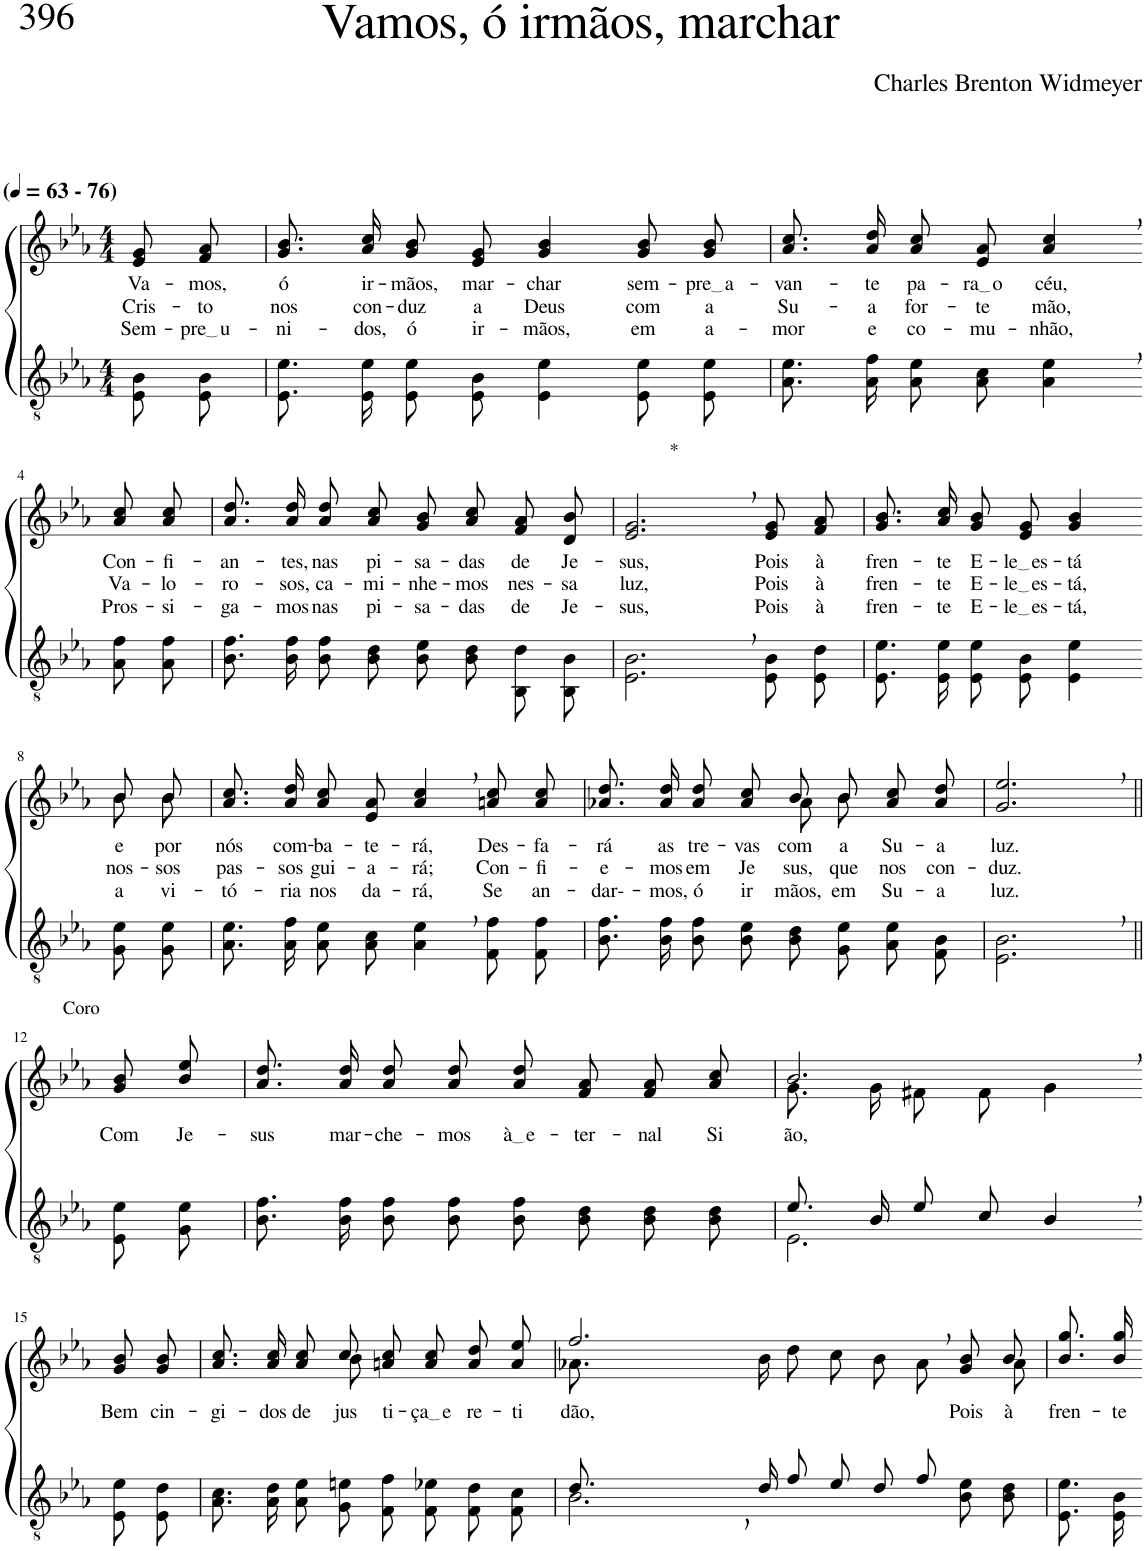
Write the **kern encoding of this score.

**kern	**kern	**text	**text	**text
*part2	*part1	*part1	*part1	*part1
*staff2	*staff1	*staff1	*staff1	*staff1
*I"Parte III e IV	*I"Parte I e II	*	*	*
*clefGv2	*clefG2	*	*	*
*Trd3c5	*Trd3c5	*	*	*
*k[b-e-a-]	*k[b-e-a-]	*	*	*
*M4/4	*M4/4	*	*	*
*MM63	*MM63	*	*	*
=1	=1	=1	=1	=1
!	!LO:TX:a:B:t=(	!	!	!
!	!LO:TX:a:B:t=- 76)	!	!	!
!	!	!LO:LY:b	!LO:LY:b	!LO:LY:b
8E-/ 8B-/L	8e-/ 8g/L	Va-	Cris-	Sem-
!	!	!LO:LY:b	!LO:LY:b	!LO:LY:b
8E-/ 8B-/J	8f/ 8a-/J	-mos,	-to	pre u
=2	=2	=2	=2	=2
!	!	!LO:LY:b	!LO:LY:b	!LO:LY:b
8.E-/ 8.e-/L	8.g/ 8.b-/L	ó	nos	-ni-
!	!	!LO:LY:b	!LO:LY:b	!LO:LY:b
16E-/ 16e-/Jk	16a-/ 16cc/Jk	ir-	con-	-dos,
!	!	!LO:LY:b	!LO:LY:b	!LO:LY:b
8E-/ 8e-/L	8g/ 8b-/L	-mãos,	-duz	ó
!	!	!LO:LY:b	!LO:LY:b	!LO:LY:b
8E-/ 8B-/J	8e-/ 8g/J	mar-	a	ir-
!	!	!LO:LY:b	!LO:LY:b	!LO:LY:b
4E-\ 4e-\	4g/ 4b-/	-char	Deus	-mãos,
!	!	!LO:LY:b	!LO:LY:b	!LO:LY:b
8E-/ 8e-/L	8g/ 8b-/L	sem-	com	em
!	!	!LO:LY:b	!LO:LY:b	!LO:LY:b
8E-/ 8e-/J	8g/ 8b-/J	pre a	a	a-
=3	=3	=3	=3	=3
!	!	!LO:LY:b	!LO:LY:b	!LO:LY:b
8.A-\ 8.e-\L	8.a-\ 8.cc\L	-van-	Su-	-mor
!	!	!LO:LY:b	!LO:LY:b	!LO:LY:b
16A-\ 16f\Jk	16a-\ 16dd\Jk	-te	-a	e
!	!	!LO:LY:b	!LO:LY:b	!LO:LY:b
8A-\ 8e-\L	8a-/ 8cc/L	pa-	for-	co-
!	!	!LO:LY:b	!LO:LY:b	!LO:LY:b
8A-\ 8c\J	8e-/ 8a-/J	ra o	-te	-mu-
!	!	!LO:LY:b	!LO:LY:b	!LO:LY:b
4A-\, 4e-\,	4a-/, 4cc/,	céu,	mão,	-nhão,
!!LO:LB:g=z
=4-	=4-	=4-	=4-	=4-
!	!	!LO:LY:b	!LO:LY:b	!LO:LY:b
8A-\ 8f\L	8a-\ 8cc\L	Con-	Va-	Pros-
!	!	!LO:LY:b	!LO:LY:b	!LO:LY:b
8A-\ 8f\J	8a-\ 8cc\J	-fi-	-lo-	-si-
=5	=5	=5	=5	=5
!	!	!LO:LY:b	!LO:LY:b	!LO:LY:b
8.B-\ 8.f\L	8.a-\ 8.dd\L	-an-	-ro-	-ga-
!	!	!LO:LY:b	!LO:LY:b	!LO:LY:b
16B-\ 16f\Jk	16a-\ 16dd\Jk	-tes,	-sos,	-mos
!	!	!LO:LY:b	!LO:LY:b	!LO:LY:b
8B-\ 8f\L	8a-\ 8dd\L	nas	ca-	nas
!	!	!LO:LY:b	!LO:LY:b	!LO:LY:b
8B-\ 8d\J	8a-\ 8cc\J	pi-	-mi-	pi-
!	!	!LO:LY:b	!LO:LY:b	!LO:LY:b
8B-\ 8e-\L	8g/ 8b-/L	-sa-	-nhe-	-sa-
!	!	!LO:LY:b	!LO:LY:b	!LO:LY:b
8B-\ 8d\J	8a-/ 8cc/J	-das	-mos	-das
!	!	!LO:LY:b	!LO:LY:b	!LO:LY:b
8BB-/ 8d/L	8f/ 8a-/L	de	nes-	de
!	!	!LO:LY:b	!LO:LY:b	!LO:LY:b
8BB-/ 8B-/J	8d/ 8b-/J	Je-	-sa	Je-
=6	=6	=6	=6	=6
!	!LO:TX:a:t=*	!	!	!
!	!	!LO:LY:b	!LO:LY:b	!LO:LY:b
2.E-\, 2.B-\,	2.e-/, 2.g/,	-sus,	luz,	-sus,
!	!	!LO:LY:b	!LO:LY:b	!LO:LY:b
8E-/ 8B-/L	8e-/ 8g/L	Pois	Pois	Pois
!	!	!LO:LY:b	!LO:LY:b	!LO:LY:b
8E-/ 8d/J	8f/ 8a-/J	à	à	à
=7	=7	=7	=7	=7
!	!	!LO:LY:b	!LO:LY:b	!LO:LY:b
8.E-/ 8.e-/L	8.g/ 8.b-/L	fren-	fren-	fren-
!	!	!LO:LY:b	!LO:LY:b	!LO:LY:b
16E-/ 16e-/Jk	16a-/ 16cc/Jk	-te	-te	-te
!	!	!LO:LY:b	!LO:LY:b	!LO:LY:b
8E-/ 8e-/L	8g/ 8b-/L	E-	E-	E-
!	!	!LO:LY:b	!LO:LY:b	!LO:LY:b
8E-/ 8B-/J	8e-/ 8g/J	le es	le es	le es
!	!	!LO:LY:b	!LO:LY:b	!LO:LY:b
4E-\ 4e-\	4g/ 4b-/	-tá	-tá,	-tá,
!!LO:LB:g=z
=8-	=8-	=8-	=8-	=8-
!	!	!LO:LY:b	!LO:LY:b	!LO:LY:b
*	*^	*	*	*
8G\ 8e-\L	8b-\L	8b-/L	e	nos-	a
!	!	!	!LO:LY:b	!LO:LY:b	!LO:LY:b
8G\ 8e-\J	8b-\J	8b-/J	por	-sos	vi-
=9	=9	=9	=9	=9	=9
!	!	!	!LO:LY:b	!LO:LY:b	!LO:LY:b
*	*v	*v	*	*	*
8.A-\ 8.e-\L	8.a-\ 8.cc\L	nós	pas-	-tó-
!	!	!LO:LY:b	!LO:LY:b	!LO:LY:b
16A-\ 16f\Jk	16a-\ 16dd\Jk	com-	-sos	-ria
!	!	!LO:LY:b	!LO:LY:b	!LO:LY:b
8A-\ 8e-\L	8a-/ 8cc/L	-ba-	gui-	nos
!	!	!LO:LY:b	!LO:LY:b	!LO:LY:b
8A-\ 8c\J	8e-/ 8a-/J	-te-	-a-	da-
!	!	!LO:LY:b	!LO:LY:b	!LO:LY:b
4A-\, 4e-\,	4a-/, 4cc/,	-rá,	-rá;	-rá,
!	!	!LO:LY:b	!LO:LY:b	!LO:LY:b
8F\ 8f\L	8an\ 8cc\L	Des-	Con-	Se
!	!	!LO:LY:b	!LO:LY:b	!LO:LY:b
8F\ 8f\J	8a\ 8cc\J	-fa-	-fi-	an-
=10	=10	=10	=10	=10
!	!	!LO:LY:b	!LO:LY:b	!LO:LY:b
*	*^	*	*	*
8.B-\ 8.f\L	8.a-X\ 8.dd\L	2ryy	-rá	-e-	-dar--
!	!	!	!LO:LY:b	!LO:LY:b	!LO:LY:b
16B-\ 16f\Jk	16a-\ 16dd\Jk	.	as	-mos	-mos,
!	!	!	!LO:LY:b	!LO:LY:b	!LO:LY:b
8B-\ 8f\L	8a-\ 8dd\L	.	tre-	em	ó
!	!	!	!LO:LY:b	!LO:LY:b	!LO:LY:b
8B-\ 8e-\J	8a-\ 8cc\J	.	-vas	Je-	ir-
!	!	!	!LO:LY:b	!LO:LY:b	!LO:LY:b
8B-\ 8d\L	8b-/L	8a-\L	com	-sus,	-mãos,
!	!	!	!LO:LY:b	!LO:LY:b	!LO:LY:b
8G\ 8e-\J	8b-/J	8b-\J	a	que	em
!	!	!	!LO:LY:b	!LO:LY:b	!LO:LY:b
8A-/ 8e-/L	8a-\ 8cc\L	4ryy	Su-	nos	Su-
!	!	!	!LO:LY:b	!LO:LY:b	!LO:LY:b
8F/ 8B-/J	8a-\ 8dd\J	.	-a	con-	-a
*	*v	*v	*	*	*
=11	=11	=11	=11	=11
!	!	!LO:LY:b	!LO:LY:b	!LO:LY:b
2.E-\, 2.B-\,	2.g/, 2.ee-/,	luz.	-duz.	luz.
!!LO:LB:g=z
=12||	=12||	=12||	=12||	=12||
!	!LO:TX:a:t=Coro	!	!	!
!	!	!LO:LY:b	!	!
8E-/ 8e-/L	8g\ 8b-\L	Com	.	.
!	!	!LO:LY:b	!	!
8G/ 8e-/J	8b-\ 8ee-\J	Je-	.	.
=13	=13	=13	=13	=13
!	!	!LO:LY:b	!	!
8.B-\ 8.f\L	8.a-\ 8.dd\L	-sus	.	.
!	!	!LO:LY:b	!	!
16B-\ 16f\Jk	16a-\ 16dd\Jk	mar-	.	.
!	!	!LO:LY:b	!	!
8B-\ 8f\L	8a-\ 8dd\L	-che-	.	.
!	!	!LO:LY:b	!	!
8B-\ 8f\J	8a-\ 8dd\J	-mos	.	.
!	!	!LO:LY:b	!	!
8B-\ 8f\L	8a-/ 8dd/L	à e	.	.
!	!	!LO:LY:b	!	!
8B-\ 8d\J	8f/ 8a-/J	-ter-	.	.
!	!	!LO:LY:b	!	!
8B-\ 8d\L	8f/ 8a-/L	-nal	.	.
!	!	!LO:LY:b	!	!
8B-\ 8d\J	8a-/ 8cc/J	Si-	.	.
=14	=14	=14	=14	=14
*^	*^	*	*	*
!	!	!	!	!LO:LY:b	!	!
8.e-/L	2.E-\	2.b-,/	8.g\L	-ão,	.	.
16B-/Jk	.	.	16g\Jk	.	.	.
8e-/L	.	.	8f#X\L	.	.	.
8c/J	.	.	8f#\J	.	.	.
4B-,/	.	.	4g\	.	.	.
*v	*v	*	*	*	*	*
!!LO:LB:g=z
=15-	=15-	=15-	=15-	=15-	=15-
!	!	!	!LO:LY:b	!	!
*	*v	*v	*	*	*
8E-/ 8e-/L	8g/ 8b-/L	Bem	.	.
!	!	!LO:LY:b	!	!
8E-/ 8d/J	8g/ 8b-/J	cin-	.	.
=16	=16	=16	=16	=16
!	!	!LO:LY:b	!	!
*	*^	*	*	*
8.A-\ 8.c\L	8.a-\ 8.cc\L	4.ryy	-gi-	.	.
!	!	!	!LO:LY:b	!	!
16A-\ 16d\Jk	16a-\ 16cc\Jk	.	-dos	.	.
!	!	!	!LO:LY:b	!	!
8A-\ 8e-\L	8a-\ 8cc\L	.	de	.	.
!	!	!	!LO:LY:b	!	!
8G\ 8en\J	8cc\J	8b-\	jus-	.	.
!	!	!	!LO:LY:b	!	!
8F\ 8f\L	8an\ 8cc\L	2ryy	-ti-	.	.
!	!	!	!LO:LY:b	!	!
8F\ 8e-X\J	8a\ 8cc\J	.	ça e	.	.
!	!	!	!LO:LY:b	!	!
8F/ 8d/L	8a\ 8dd\L	.	re-	.	.
!	!	!	!LO:LY:b	!	!
8F/ 8c/J	8a\ 8ee-\J	.	-ti-	.	.
=17	=17	=17	=17	=17	=17
*^	*	*	*	*	*
!	!	!	!	!LO:LY:b	!	!
8.d,/L	2.B-\	2.ff,/	8.a-X\L	-dão,	.	.
16d/Jk	.	.	16b-\Jk	.	.	.
8f/L	.	.	8dd\L	.	.	.
8e-/J	.	.	8cc\J	.	.	.
8d/L	.	.	8b-\L	.	.	.
8f/J	.	.	8a-\J	.	.	.
!	!	!	!	!LO:LY:b	!	!
4ryy	8B-\ 8e-\L	8g/ 8b-/L	8ryy	Pois	.	.
!	!	!	!	!LO:LY:b	!	!
.	8B-\ 8d\J	8b-/J	8a-\J	à	.	.
=18	=18	=18	=18	=18	=18	=18
!	!	!	!	!LO:LY:b	!	!
*v	*v	*	*	*	*	*
*	*v	*v	*	*	*
8.E-/ 8.e-/L	8.b-\ 8.gg\L	fren-	.	.
!	!	!LO:LY:b	!	!
16E-/ 16B-/Jk	16b-\ 16gg\Jk	-te	.	.
=-	=-	=-	=-	=-
*-	*-	*-	*-	*-
